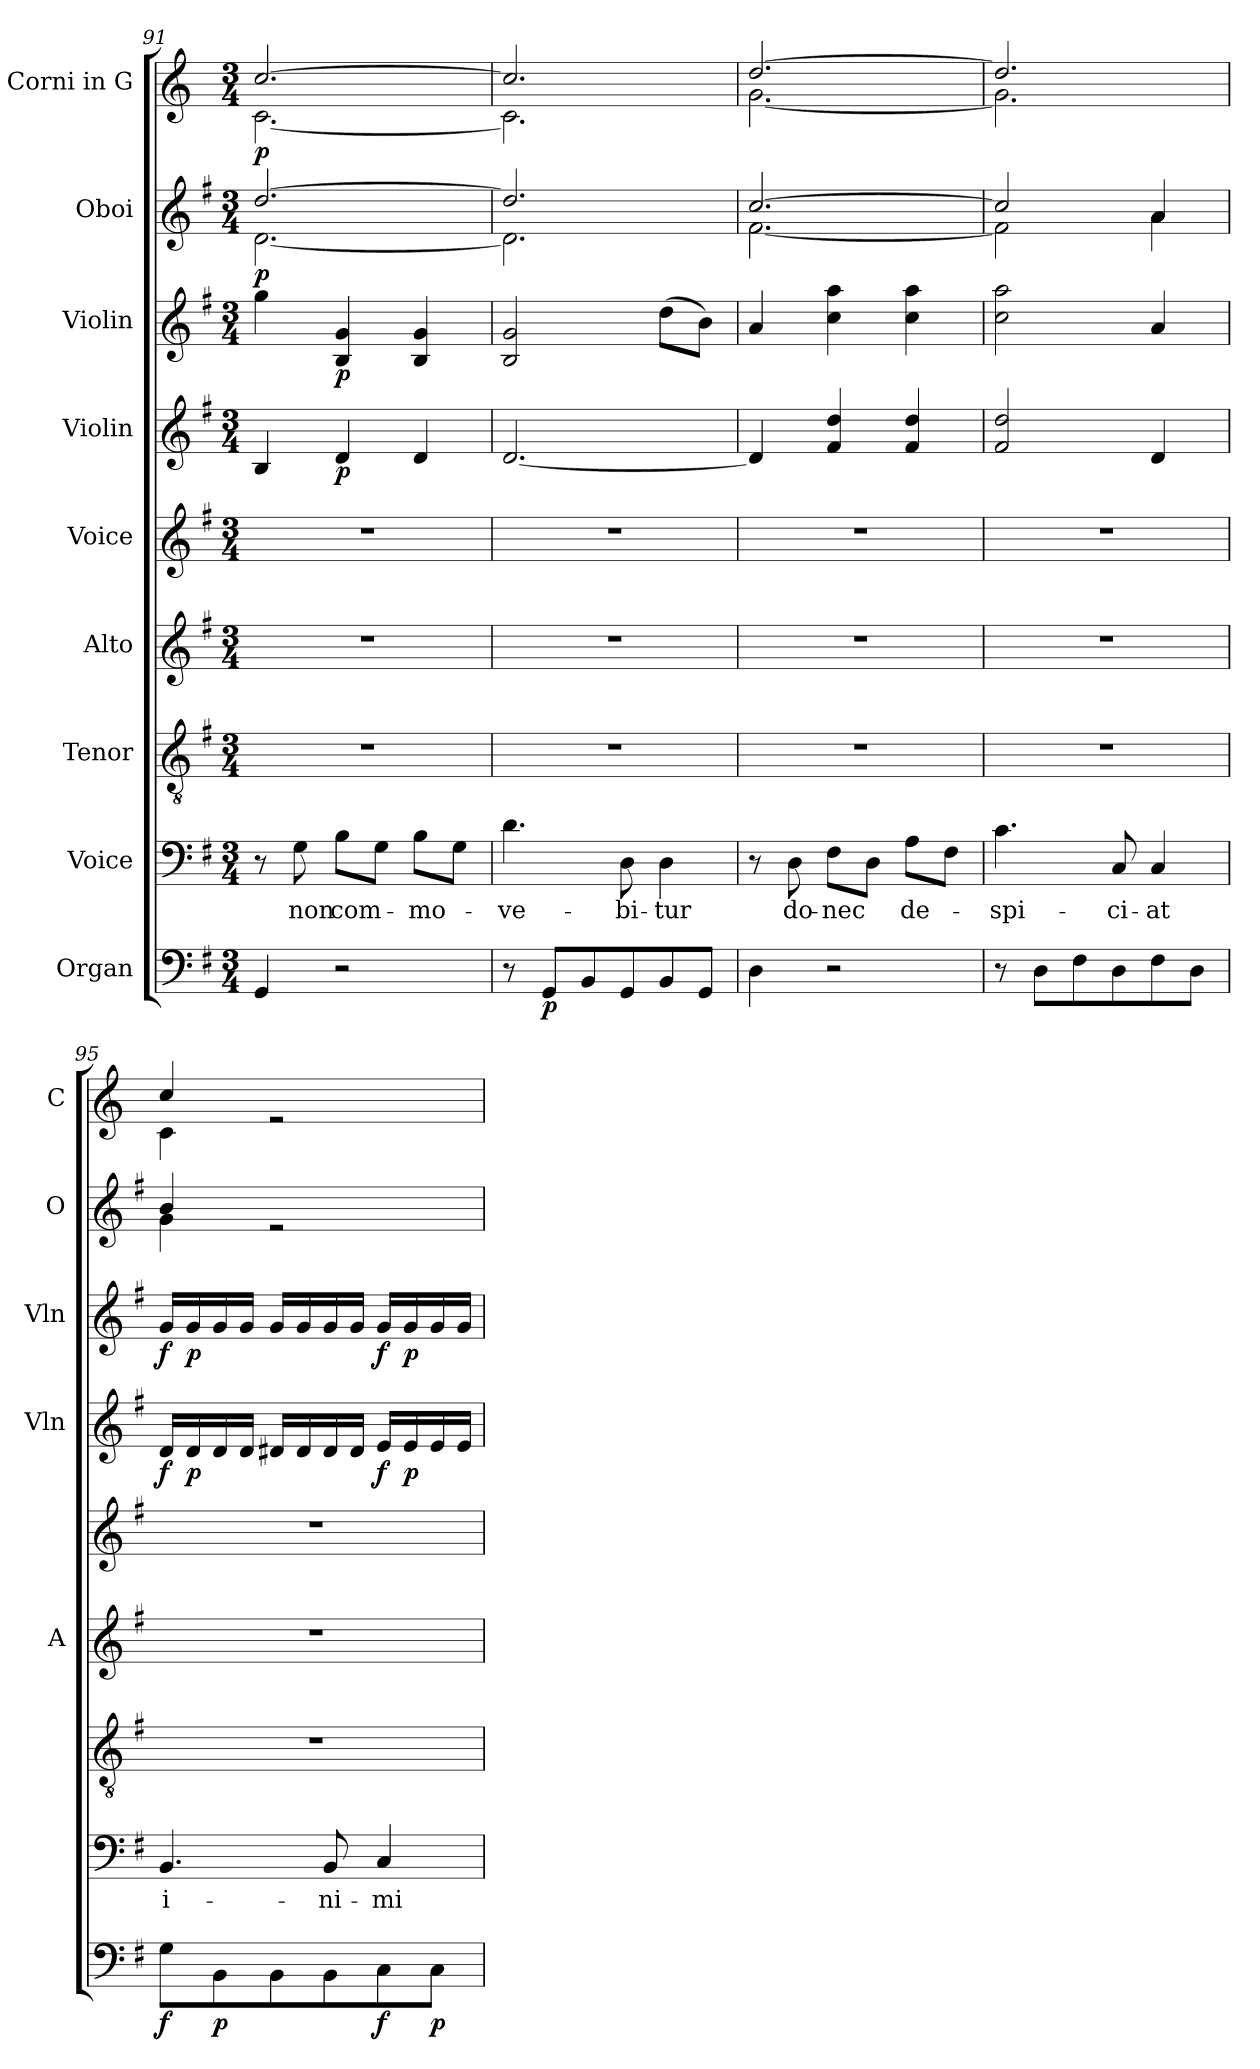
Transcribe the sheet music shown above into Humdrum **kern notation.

**kern	**dynam	**kern	**text	**kern	**kern	**kern	**kern	**dynam	**kern	**dynam	**kern	**dynam	**kern	**dynam
*part9	*part9	*part8	*part8	*part7	*part6	*part5	*part4	*part4	*part3	*part3	*part2	*part2	*part1	*part1
*staff9	*staff9	*staff8	*staff8	*staff7	*staff6	*staff5	*staff4	*staff4	*staff3	*staff3	*staff2	*staff2	*staff1	*staff1
*I"Organ	*	*I"Voice	*	*I"Tenor	*I"Alto	*I"Voice	*I"Violin	*	*I"Violin	*	*I"Oboi	*	*I"Corni in G	*
*	*	*	*	*	*I'A	*	*I'Vln	*	*I'Vln	*	*I'O	*	*I'C	*
*clefF4	*	*clefF4	*	*clefGv2	*clefG2	*clefG2	*clefG2	*	*clefG2	*	*clefG2	*	*clefG2	*
*	*	*	*	*	*	*	*	*	*	*	*	*	*ITrd3c5	*
*k[f#]	*	*k[f#]	*	*k[f#]	*k[f#]	*k[f#]	*k[f#]	*	*k[f#]	*	*k[f#]	*	*k[f#]	*
*M3/4	*	*M3/4	*	*M3/4	*M3/4	*M3/4	*M3/4	*	*M3/4	*	*M3/4	*	*M3/4	*
=91	=91	=91	=91	=91	=91	=91	=91	=91	=91	=91	=91	=91	=91	=91
*	*	*	*	*	*	*	*	*	*	*	*^	*	*^	*
!	!	!	!	!	!	!	!	!	!	!	!	!	!LO:DY:b	!	!	!LO:DY:b
4GG/	.	8r	.	2.r	2.r	2.r	4B/	.	4gg\	.	[2.dd/	[2.d\	p	[2.g/	[2.G\	p
!	!	!	!LO:LY:b	!	!	!	!	!	!	!	!	!	!	!	!	!
.	.	8G\	non	.	.	.	.	.	.	.	.	.	.	.	.	.
!	!	!	!LO:LY:b	!	!	!	!	!LO:DY:b	!	!LO:DY:b	!	!	!	!	!	!
2r	.	8B\L	com-	.	.	.	4d/	p	4B/ 4g/	p	.	.	.	.	.	.
.	.	8G\J	.	.	.	.	.	.	.	.	.	.	.	.	.	.
!	!	!	!LO:LY:b	!	!	!	!	!	!	!	!	!	!	!	!	!
.	.	8B\L	-mo-	.	.	.	4d/	.	4B/ 4g/	.	.	.	.	.	.	.
.	.	8G\J	.	.	.	.	.	.	.	.	.	.	.	.	.	.
=92	=92	=92	=92	=92	=92	=92	=92	=92	=92	=92	=92	=92	=92	=92	=92	=92
!	!	!	!LO:LY:b	!	!	!	!	!	!	!	!	!	!	!	!	!
8r	.	4.d\	-ve-	2.r	2.r	2.r	[2.d/	.	2B/ 2g/	.	2.dd/]	2.d\]	.	2.g/]	2.G\]	.
!	!LO:DY:b	!	!	!	!	!	!	!	!	!	!	!	!	!	!	!
8GG/L	p	.	.	.	.	.	.	.	.	.	.	.	.	.	.	.
8BB/	.	.	.	.	.	.	.	.	.	.	.	.	.	.	.	.
!	!	!	!LO:LY:b	!	!	!	!	!	!	!	!	!	!	!	!	!
8GG/	.	8D\	-bi-	.	.	.	.	.	.	.	.	.	.	.	.	.
!	!	!	!LO:LY:b	!	!	!	!	!	!	!	!	!	!	!	!	!
8BB/	.	4D\	-tur	.	.	.	.	.	(8dd\L	.	.	.	.	.	.	.
8GG/J	.	.	.	.	.	.	.	.	8b\J)	.	.	.	.	.	.	.
!!LO:PB:g=z	!!
=93	=93	=93	=93	=93	=93	=93	=93	=93	=93	=93	=93	=93	=93	=93	=93	=93
4D\	.	8r	.	2.r	2.r	2.r	4d/]	.	4a/	.	[2.cc/	[2.f#\	.	[2.a/	[2.d\	.
!	!	!	!LO:LY:b	!	!	!	!	!	!	!	!	!	!	!	!	!
.	.	8D\	do-	.	.	.	.	.	.	.	.	.	.	.	.	.
!	!	!	!LO:LY:b	!	!	!	!	!	!	!	!	!	!	!	!	!
2r	.	8F#\L	-nec	.	.	.	4f#/ 4dd/	.	4cc\ 4aa\	.	.	.	.	.	.	.
.	.	8D\J	.	.	.	.	.	.	.	.	.	.	.	.	.	.
!	!	!	!LO:LY:b	!	!	!	!	!	!	!	!	!	!	!	!	!
.	.	8A\L	de-	.	.	.	4f#/ 4dd/	.	4cc\ 4aa\	.	.	.	.	.	.	.
.	.	8F#\J	.	.	.	.	.	.	.	.	.	.	.	.	.	.
=94	=94	=94	=94	=94	=94	=94	=94	=94	=94	=94	=94	=94	=94	=94	=94	=94
!	!	!	!LO:LY:b	!	!	!	!	!	!	!	!	!	!	!	!	!
8r	.	4.c\	-spi-	2.r	2.r	2.r	2f#/ 2dd/	.	2cc\ 2aa\	.	2cc/]	2f#\]	.	2.a/]	2.d\]	.
8D\L	.	.	.	.	.	.	.	.	.	.	.	.	.	.	.	.
8F#\	.	.	.	.	.	.	.	.	.	.	.	.	.	.	.	.
!	!	!	!LO:LY:b	!	!	!	!	!	!	!	!	!	!	!	!	!
8D\	.	8C/	-ci-	.	.	.	.	.	.	.	.	.	.	.	.	.
!	!	!	!LO:LY:b	!	!	!	!	!	!	!	!	!	!	!	!	!
8F#\	.	4C/	-at	.	.	.	4d/	.	4a/	.	4a/	4a\	.	.	.	.
8D\J	.	.	.	.	.	.	.	.	.	.	.	.	.	.	.	.
=95	=95	=95	=95	=95	=95	=95	=95	=95	=95	=95	=95	=95	=95	=95	=95	=95
!	!LO:DY:b	!	!LO:LY:b	!	!	!	!	!LO:DY:b	!	!LO:DY:b	!	!	!	!	!	!
8G\L	f	4.BB/	i-	2.r	2.r	2.r	16d/LL	f	16g/LL	f	4b/	4g\	.	4g/	4G\	.
!	!	!	!	!	!	!	!	!LO:DY:b	!	!LO:DY:b	!	!	!	!	!	!
.	.	.	.	.	.	.	16d/	p	16g/	p	.	.	.	.	.	.
!	!LO:DY:b	!	!	!	!	!	!	!	!	!	!	!	!	!	!	!
8BB\	p	.	.	.	.	.	16d/	.	16g/	.	.	.	.	.	.	.
.	.	.	.	.	.	.	16d/JJ	.	16g/JJ	.	.	.	.	.	.	.
8BB\	.	.	.	.	.	.	16d#X/LL	.	16g/LL	.	2re	2ryy	.	2re	2ryy	.
.	.	.	.	.	.	.	16d#/	.	16g/	.	.	.	.	.	.	.
!	!	!	!LO:LY:b	!	!	!	!	!	!	!	!	!	!	!	!	!
8BB\	.	8BB/	-ni-	.	.	.	16d#/	.	16g/	.	.	.	.	.	.	.
.	.	.	.	.	.	.	16d#/JJ	.	16g/JJ	.	.	.	.	.	.	.
!	!LO:DY:b	!	!LO:LY:b	!	!	!	!	!LO:DY:b	!	!LO:DY:b	!	!	!	!	!	!
8C\	f	4C/	-mi-	.	.	.	16e/LL	f	16g/LL	f	.	.	.	.	.	.
!	!	!	!	!	!	!	!	!LO:DY:b	!	!LO:DY:b	!	!	!	!	!	!
.	.	.	.	.	.	.	16e/	p	16g/	p	.	.	.	.	.	.
!	!LO:DY:b	!	!	!	!	!	!	!	!	!	!	!	!	!	!	!
8C\J	p	.	.	.	.	.	16e/	.	16g/	.	.	.	.	.	.	.
.	.	.	.	.	.	.	16e/JJ	.	16g/JJ	.	.	.	.	.	.	.
*	*	*	*	*	*	*	*	*	*	*	*v	*v	*	*	*	*
*	*	*	*	*	*	*	*	*	*	*	*	*	*v	*v	*
=	=	=	=	=	=	=	=	=	=	=	=	=	=	=
*-	*-	*-	*-	*-	*-	*-	*-	*-	*-	*-	*-	*-	*-	*-
